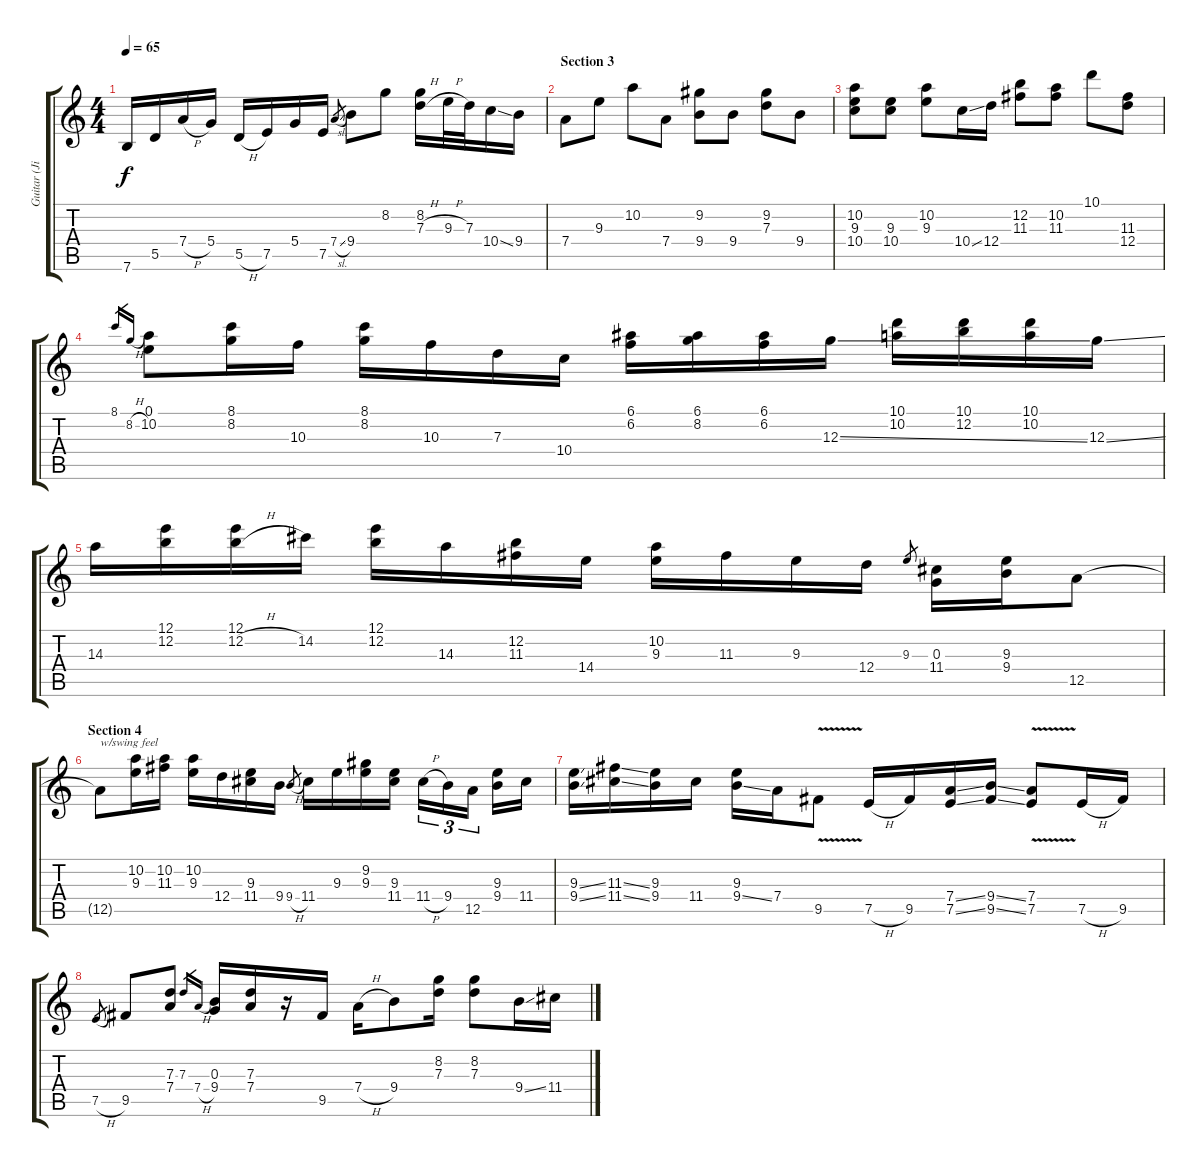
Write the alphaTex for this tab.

\track ("Guitar (Jimi Hendrix)" "Guitar (Ji") {instrument acousticguitarnylon}
\staff {score tabs}
\tuning (E4 B3 G3 D3 A2 E2) {hide}
\ts (4 4)
\tempo 65
\clef g2
\ks c
7.6.16{dy f} 5.5.16 7.4{h}.16 5.4.16 5.5{h}.16 7.5.16 5.4.16 7.5.16 7.4{sl}.8{gr} 9.4.8 8.2.8 (8.2 7.3{h}).16 9.3{h}.32 7.3.32 10.4{ss}.16 9.4.16 |
\section ("" "Section 3")
7.4.8 9.3.8 10.2.8 7.4.8 (9.2 9.4).8 9.4.8 (9.2 7.3).8 9.4.8 |
(10.2 9.3 10.4).8 (9.3 10.4).8 (10.2 9.3).8 10.4{ss}.16 12.4.16 (12.2 11.3).8 (10.2 11.3).8 10.1.8 (11.3 12.4).8 |
8.1.16{gr} 8.2{h}.16{gr} (0.1 10.2).8 (8.1 8.2).16 10.3.16 (8.1 8.2).16 10.3.16 7.3.16 10.4.16 (6.1 6.2).16 (6.1 8.2).16 (6.1 6.2).16 12.3{ss}.16 (10.1 10.2).16 (10.1 12.2).16 (10.1 10.2).16 12.3{ss}.16 |
14.3.16 (12.1 12.2).16 (12.1 12.2{h}).16 14.2.16 (12.1 12.2).16 14.3.16 (12.2 11.3).16 14.4.16 (10.2 9.3).16 11.3.16 9.3.16 12.4.16 9.3.8{gr} (0.3 11.4).16 (9.3 9.4).16 12.5.8 |
\section ("" "Section 4")
12.5{t}.8{txt "w/swing feel"} (10.2 9.3).16 (10.2 11.3).16 (10.2 9.3).16 12.4.16 (9.3 11.4).16 9.4.16 9.4{h}.8{gr} 11.4.16 9.3.16 (9.2 9.3).16 (9.3 11.4).16 11.4{h}.16{tu (3 2)} 9.4.16{tu (3 2)} 12.5.16{tu (3 2)} (9.3 9.4).16 11.4.16 |
(9.3{ss} 9.4{ss}).16 (11.3{ss} 11.4{ss}).16 (9.3 9.4).16 11.4.16 (9.3 9.4{ss}).16 7.4.16 9.5{v}.8 7.5{h}.16 9.5.16 (7.4{ss} 7.5{ss}).16 (9.4{ss} 9.5{ss}).16 (7.4{v} 7.5{v}).8 7.5{h}.16 9.5.16 |
7.5{h}.8{gr} 9.5.8 (7.3 7.4).8 7.3.16{gr} 7.4{h}.16{gr} (0.3 9.4).16 (7.3 7.4).16 r.16 9.5.16 7.4{h}.16 9.4.8 (8.2 7.3).16 (8.2 7.3).8 9.4{ss}.16 11.4.16
